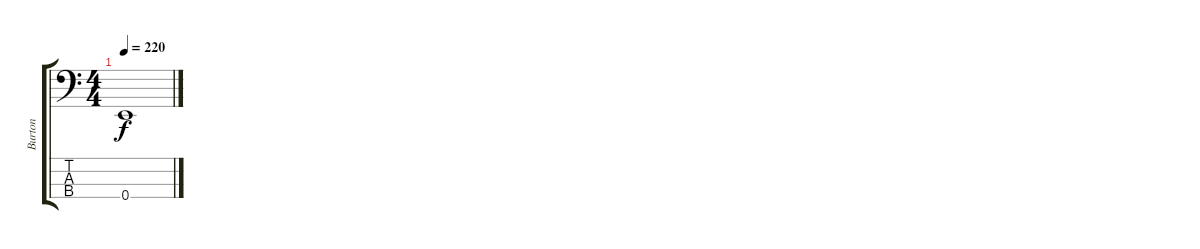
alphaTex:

\track ("Burton" "Burton") {instrument electricbassfinger}
\staff {score tabs}
\tuning (G2 D2 A1 E1) {hide}
\ts (4 4)
\tempo 220
\clef f4
\ks c
0.4{t}.1{dy f}
